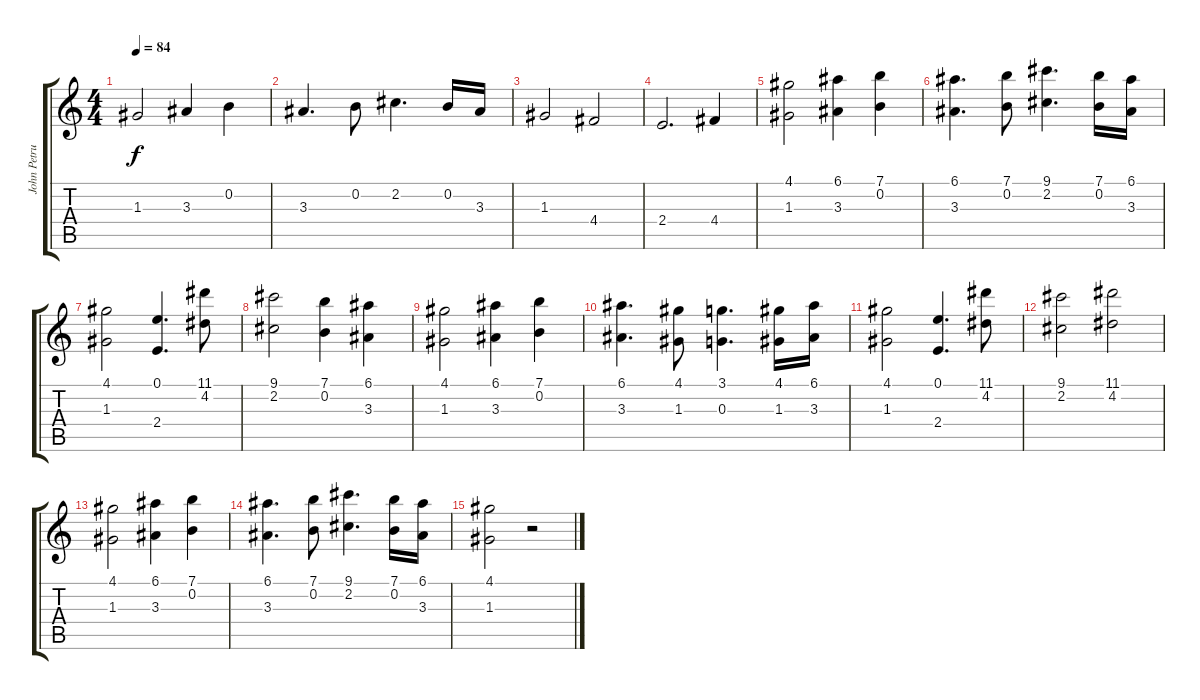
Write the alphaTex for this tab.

\track ("John Petrucci" "John Petru") {instrument acousticguitarsteel}
\staff {score tabs}
\tuning (E4 B3 G3 D3 A2 E2) {hide}
\ts (4 4)
\tempo 84
\clef g2
\ks c
1.3.2{dy f} 3.3.4 0.2.4 |
3.3.4{d} 0.2.8 2.2.4{d} 0.2.16 3.3.16 |
1.3.2 4.4.2 |
2.4.2{d} 4.4.4 |
(4.1 1.3).2 (6.1 3.3).4 (7.1 0.2).4 |
(6.1 3.3).4{d volume 12 balance 0} (7.1 0.2).8 (9.1 2.2).4{d} (7.1 0.2).16 (6.1 3.3).16 |
(4.1 1.3).2 (0.1 2.4).4{d} (11.1 4.2).8 |
(9.1 2.2).2 (7.1 0.2).4 (6.1 3.3).4 |
(4.1 1.3).2 (6.1 3.3).4 (7.1 0.2).4 |
(6.1 3.3).4{d} (4.1 1.3).8 (3.1 0.3).4{d} (4.1 1.3).16 (6.1 3.3).16 |
(4.1 1.3).2 (0.1 2.4).4{d} (11.1 4.2).8 |
(9.1 2.2).2 (11.1 4.2).2 |
(4.1 1.3).2 (6.1 3.3).4 (7.1 0.2).4 |
(6.1 3.3).4{d} (7.1 0.2).8 (9.1 2.2).4{d} (7.1 0.2).16 (6.1 3.3).16 |
(4.1 1.3).2 r.2
